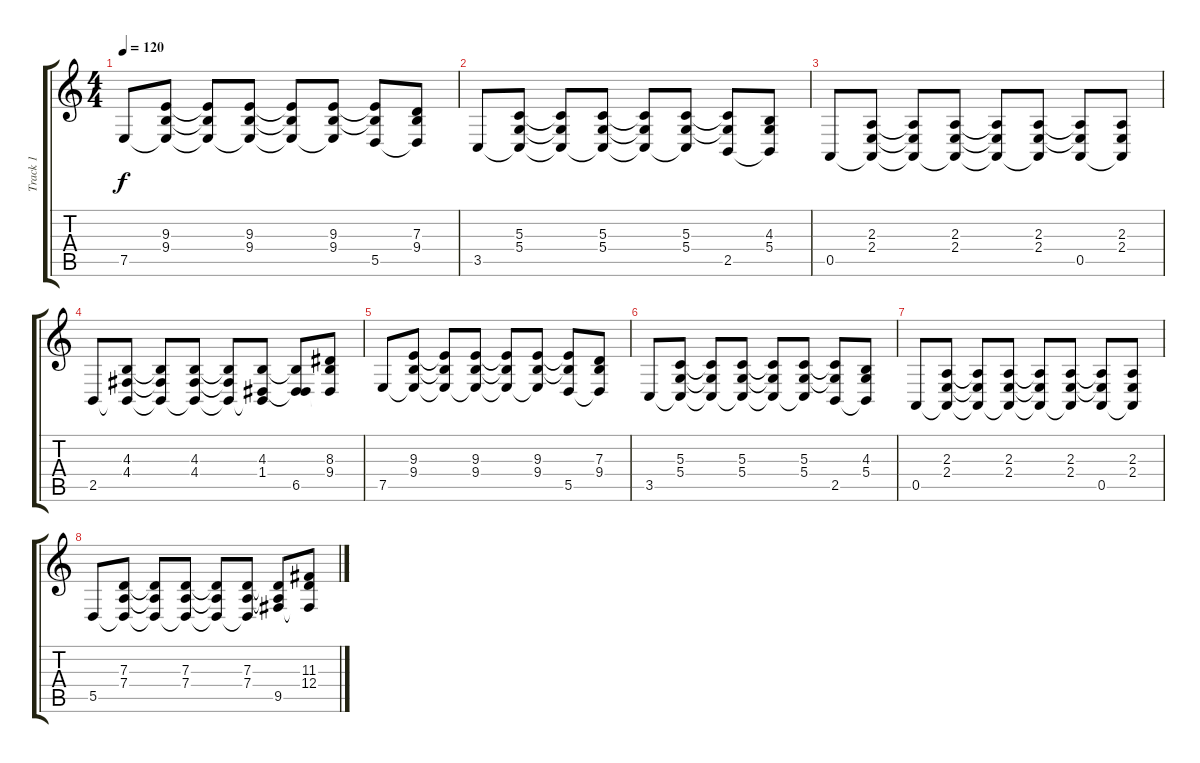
\track ("Track 1" "Track 1") {instrument marimba}
\staff {score tabs}
\tuning (E4 B3 G3 D3 A2 E2) {hide}
\ts (4 4)
\tempo 120
\clef g2
\ks c
7.5.8{dy f} (9.3 9.4 7.5{t}).8 (9.3{t} 9.4{t} 7.5{t}).8 (9.3 9.4 7.5{t}).8 (9.3{t} 9.4{t} 7.5{t}).8 (9.3 9.4 7.5{t}).8 (9.3{t} 9.4{t} 5.5).8 (7.3 9.4 5.5{t}).8 |
3.5.8 (5.3 5.4 3.5{t}).8 (5.3{t} 5.4{t} 3.5{t}).8 (5.3 5.4 3.5{t}).8 (5.3{t} 5.4{t} 3.5{t}).8 (5.3 5.4 3.5{t}).8 (5.3{t} 5.4{t} 2.5).8 (4.3 5.4 2.5{t}).8 |
0.5.8 (2.3 2.4 0.5{t}).8 (2.3{t} 2.4{t} 0.5{t}).8 (2.3 2.4 0.5{t}).8 (2.3{t} 2.4{t} 0.5{t}).8 (2.3 2.4 0.5{t}).8 (2.3{t} 2.4{t} 0.5).8 (2.3 2.4 0.5{t}).8 |
2.5.8 (4.3 4.4 2.5{t}).8 (4.3{t} 4.4{t} 2.5{t}).8 (4.3 4.4 2.5{t}).8 (4.3{t} 4.4{t} 2.5{t}).8 (4.3 1.4 2.5{t}).8 (4.3{t} 1.4{t} 6.5).8 (8.3 9.4 6.5{t}).8 |
7.5.8 (9.3 9.4 7.5{t}).8 (9.3{t} 9.4{t} 7.5{t}).8 (9.3 9.4 7.5{t}).8 (9.3{t} 9.4{t} 7.5{t}).8 (9.3 9.4 7.5{t}).8 (9.3{t} 9.4{t} 5.5).8 (7.3 9.4 5.5{t}).8 |
3.5.8 (5.3 5.4 3.5{t}).8 (5.3{t} 5.4{t} 3.5{t}).8 (5.3 5.4 3.5{t}).8 (5.3{t} 5.4{t} 3.5{t}).8 (5.3 5.4 3.5{t}).8 (5.3{t} 5.4{t} 2.5).8 (4.3 5.4 2.5{t}).8 |
0.5.8 (2.3 2.4 0.5{t}).8 (2.3{t} 2.4{t} 0.5{t}).8 (2.3 2.4 0.5{t}).8 (2.3{t} 2.4{t} 0.5{t}).8 (2.3 2.4 0.5{t}).8 (2.3{t} 2.4{t} 0.5).8 (2.3 2.4 0.5{t}).8 |
5.5.8 (7.3 7.4 5.5{t}).8 (7.3{t} 7.4{t} 5.5{t}).8 (7.3 7.4 5.5{t}).8 (7.3{t} 7.4{t} 5.5{t}).8 (7.3 7.4 5.5{t}).8 (7.3{t} 7.4{t} 9.5).8 (11.3 12.4 9.5{t}).8
